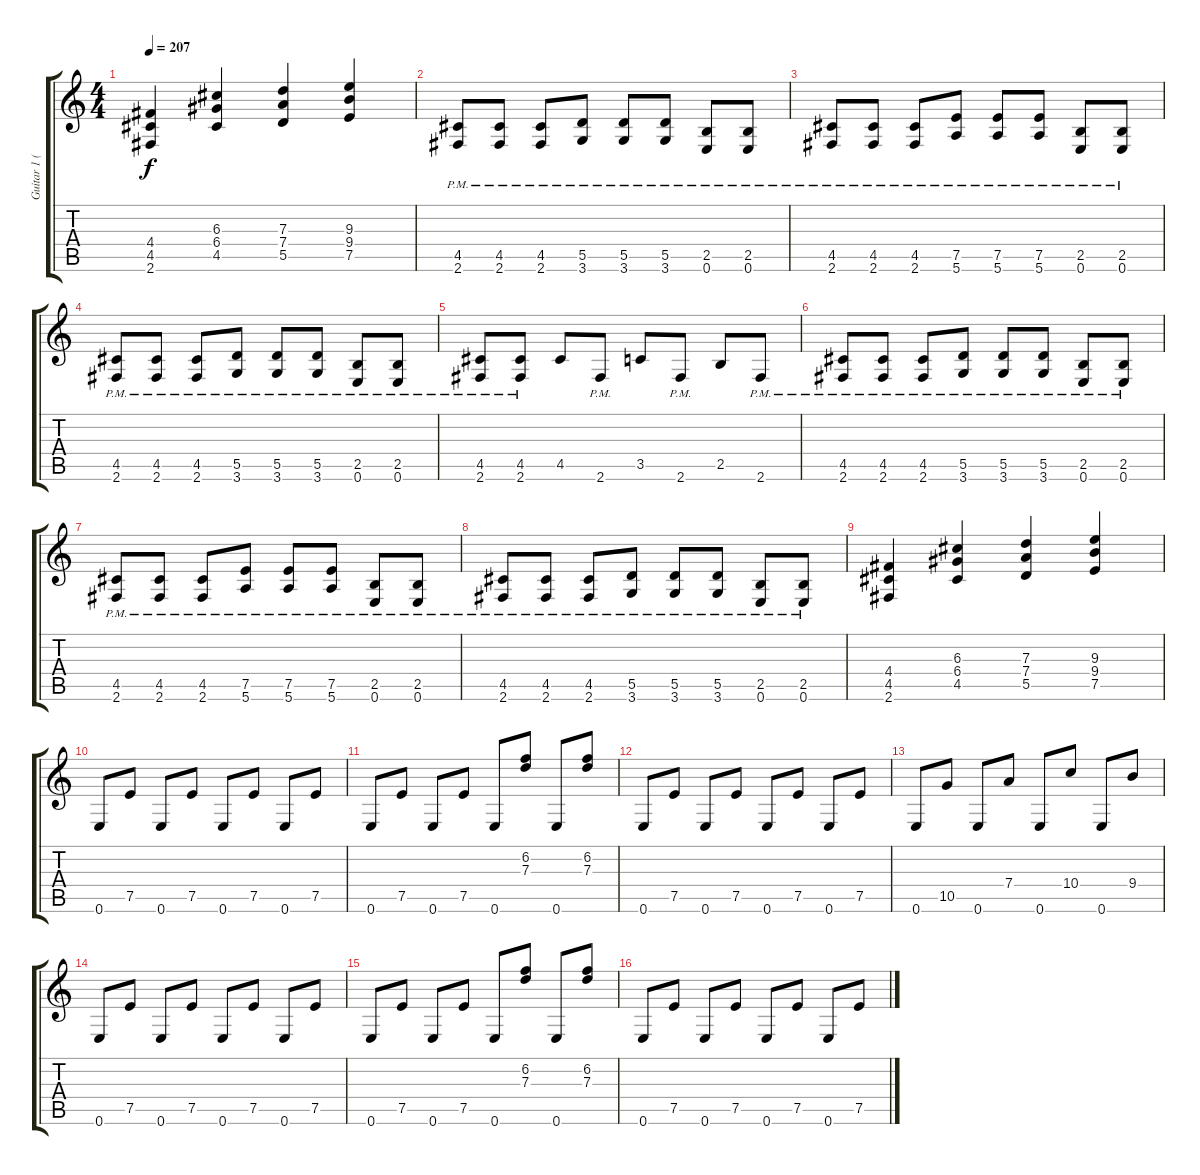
\track ("Guitar 1 (Solo)" "Guitar 1 (") {instrument distortionguitar}
\staff {score tabs}
\tuning (E4 B3 G3 D3 A2 E2) {hide}
\ts (4 4)
\tempo 207
\clef g2
\ks c
(4.4 4.5 2.6).4{dy f} (6.3 6.4 4.5).4 (7.3 7.4 5.5).4 (9.3 9.4 7.5).4 |
(4.5{pm} 2.6{pm}).8 (4.5{pm} 2.6{pm}).8 (4.5{pm} 2.6{pm}).8 (5.5{pm} 3.6{pm}).8 (5.5{pm} 3.6{pm}).8 (5.5{pm} 3.6{pm}).8 (2.5{pm} 0.6{pm}).8 (2.5{pm} 0.6{pm}).8 |
(4.5{pm} 2.6{pm}).8 (4.5{pm} 2.6{pm}).8 (4.5{pm} 2.6{pm}).8 (7.5{pm} 5.6{pm}).8 (7.5{pm} 5.6{pm}).8 (7.5{pm} 5.6{pm}).8 (2.5{pm} 0.6{pm}).8 (2.5{pm} 0.6{pm}).8 |
(4.5{pm} 2.6{pm}).8 (4.5{pm} 2.6{pm}).8 (4.5{pm} 2.6{pm}).8 (5.5{pm} 3.6{pm}).8 (5.5{pm} 3.6{pm}).8 (5.5{pm} 3.6{pm}).8 (2.5{pm} 0.6{pm}).8 (2.5{pm} 0.6{pm}).8 |
(4.5{pm} 2.6{pm}).8 (4.5{pm} 2.6{pm}).8 4.5.8 2.6{pm}.8 3.5.8 2.6{pm}.8 2.5.8 2.6{pm}.8 |
(4.5{pm} 2.6{pm}).8 (4.5{pm} 2.6{pm}).8 (4.5{pm} 2.6{pm}).8 (5.5{pm} 3.6{pm}).8 (5.5{pm} 3.6{pm}).8 (5.5{pm} 3.6{pm}).8 (2.5{pm} 0.6{pm}).8 (2.5{pm} 0.6{pm}).8 |
(4.5{pm} 2.6{pm}).8 (4.5{pm} 2.6{pm}).8 (4.5{pm} 2.6{pm}).8 (7.5{pm} 5.6{pm}).8 (7.5{pm} 5.6{pm}).8 (7.5{pm} 5.6{pm}).8 (2.5{pm} 0.6{pm}).8 (2.5{pm} 0.6{pm}).8 |
(4.5{pm} 2.6{pm}).8 (4.5{pm} 2.6{pm}).8 (4.5{pm} 2.6{pm}).8 (5.5{pm} 3.6{pm}).8 (5.5{pm} 3.6{pm}).8 (5.5{pm} 3.6{pm}).8 (2.5{pm} 0.6{pm}).8 (2.5{pm} 0.6{pm}).8 |
(4.4 4.5 2.6).4 (6.3 6.4 4.5).4 (7.3 7.4 5.5).4 (9.3 9.4 7.5).4 |
0.6.8 7.5.8 0.6.8 7.5.8 0.6.8 7.5.8 0.6.8 7.5.8 |
0.6.8 7.5.8 0.6.8 7.5.8 0.6.8 (6.2 7.3).8 0.6.8 (6.2 7.3).8 |
0.6.8 7.5.8 0.6.8 7.5.8 0.6.8 7.5.8 0.6.8 7.5.8 |
0.6.8 10.5.8 0.6.8 7.4.8 0.6.8 10.4.8 0.6.8 9.4.8 |
0.6.8 7.5.8 0.6.8 7.5.8 0.6.8 7.5.8 0.6.8 7.5.8 |
0.6.8 7.5.8 0.6.8 7.5.8 0.6.8 (6.2 7.3).8 0.6.8 (6.2 7.3).8 |
0.6.8 7.5.8 0.6.8 7.5.8 0.6.8 7.5.8 0.6.8 7.5.8
